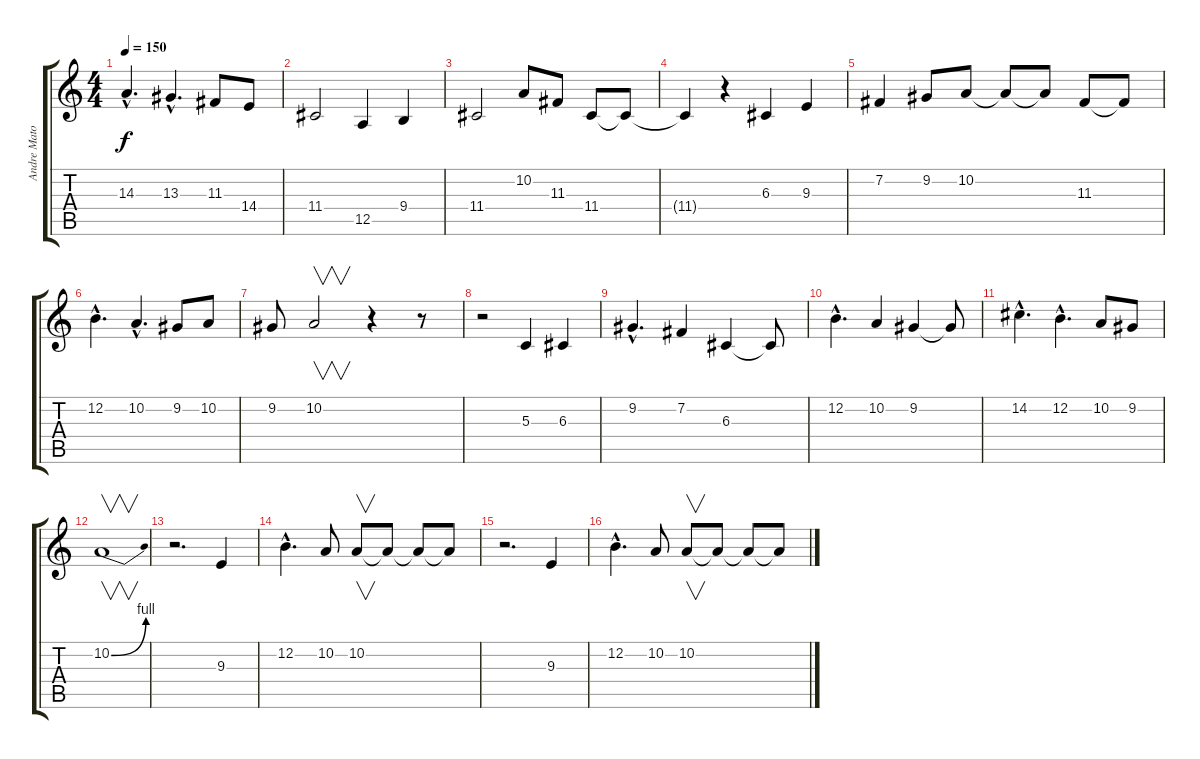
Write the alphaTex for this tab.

\track ("Andre Matos" "Andre Mato") {instrument lead6voice}
\staff {score tabs}
\tuning (E4 B3 G3 D3 A2 E2) {hide}
\ts (4 4)
\tempo 150
\clef g2
\ks c
14.3{hac}.4{d dy f} 13.3{hac}.4{d} 11.3.8 14.4.8 |
11.4.2 12.5.4 9.4.4 |
11.4.2 10.2.8 11.3.8 11.4.8 11.4{t}.8 |
11.4{t}.4 r.4 6.3.4 9.3.4 |
7.2.4 9.2.8 10.2.8 10.2{t}.8 10.2{t}.8 11.3.8 11.3{t}.8 |
12.2{hac}.4{d} 10.2{hac}.4{d} 9.2.8 10.2.8 |
9.2.8 10.2.2{v} r.4 r.8 |
r.2 5.3.4 6.3.4 |
9.2{hac}.4{d} 7.2.4 6.3.4 6.3{t}.8 |
12.2{hac}.4{d} 10.2.4 9.2.4 9.2{t}.8 |
14.2{hac}.4{d} 12.2{hac}.4{d} 10.2.8 9.2.8 |
10.2{be (bend 0 0 60 4)}.1{v} |
r.2{d} 9.3.4 |
12.2{hac}.4{d} 10.2.8 10.2.8{v} 10.2{t}.8 10.2{t}.8 10.2{t}.8 |
r.2{d} 9.3.4 |
12.2{hac}.4{d} 10.2.8 10.2.8{v} 10.2{t}.8 10.2{t}.8 10.2{t}.8
